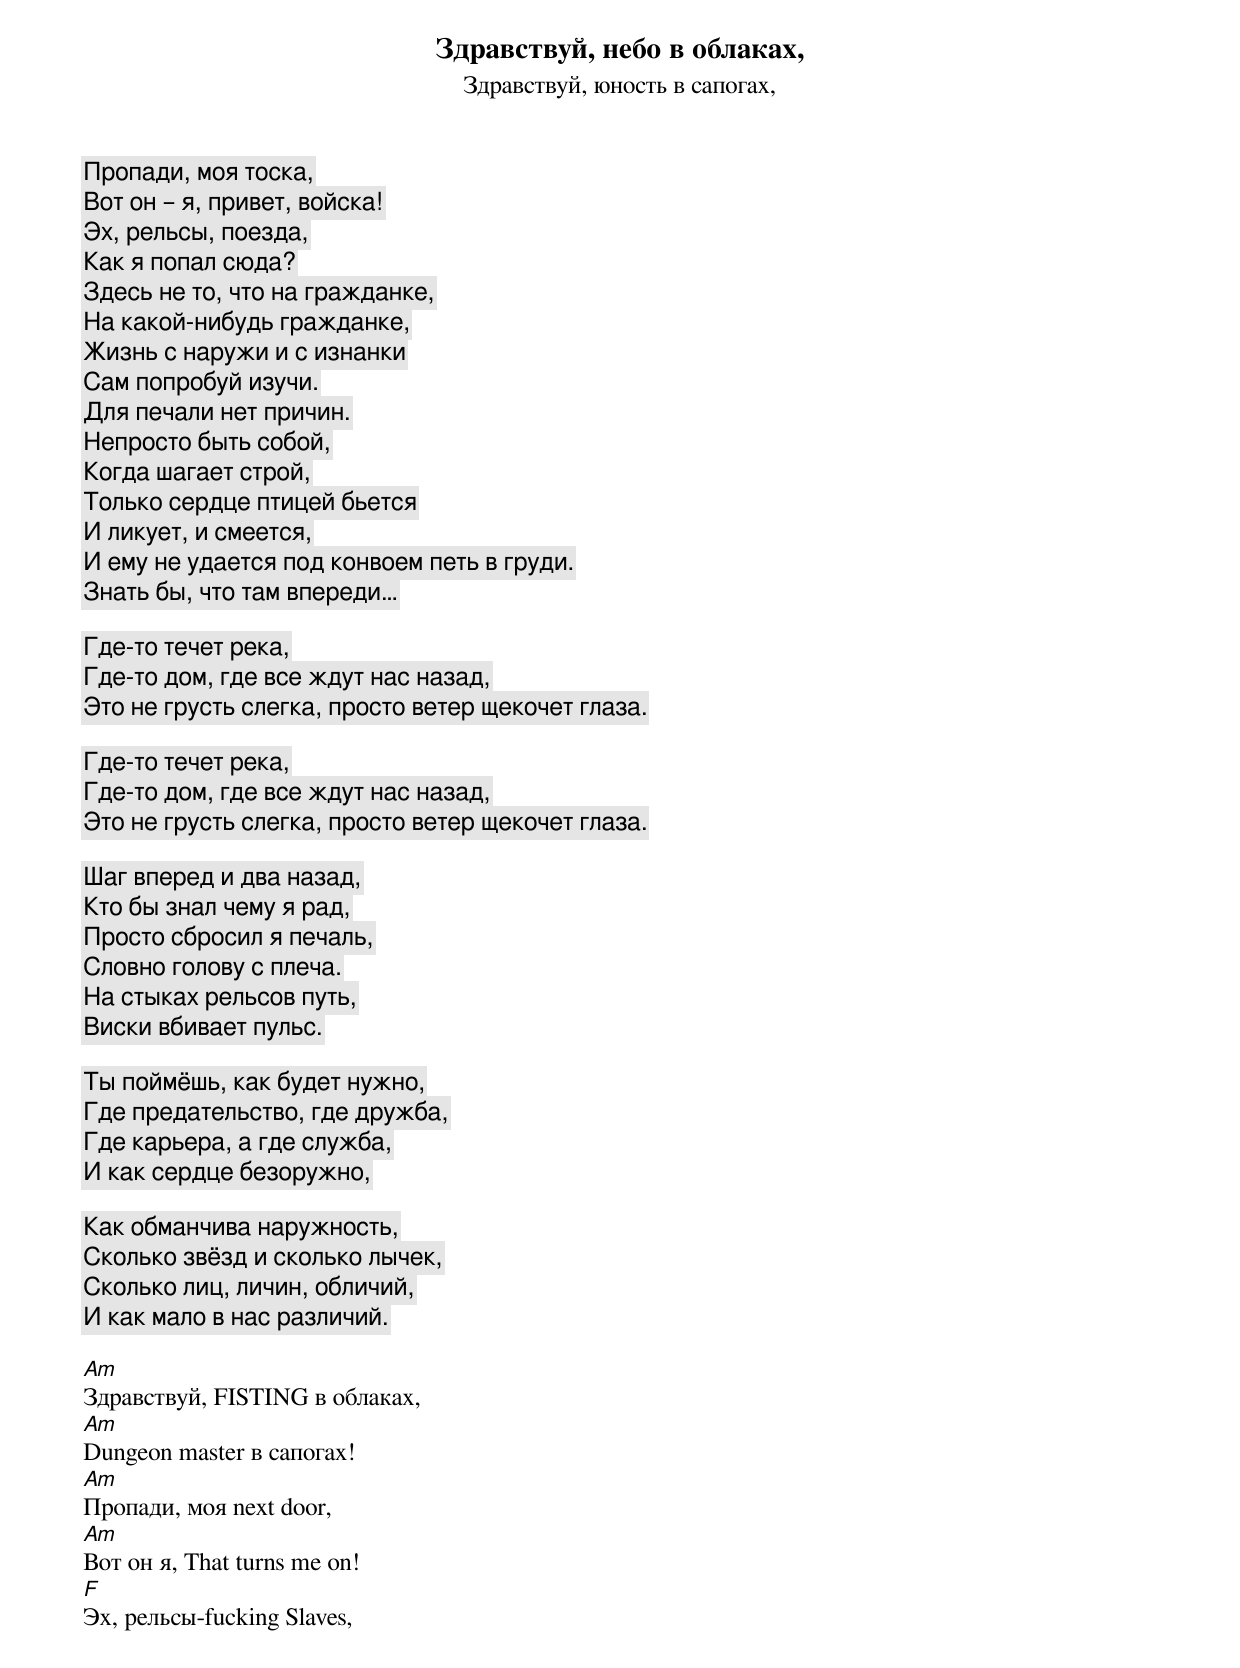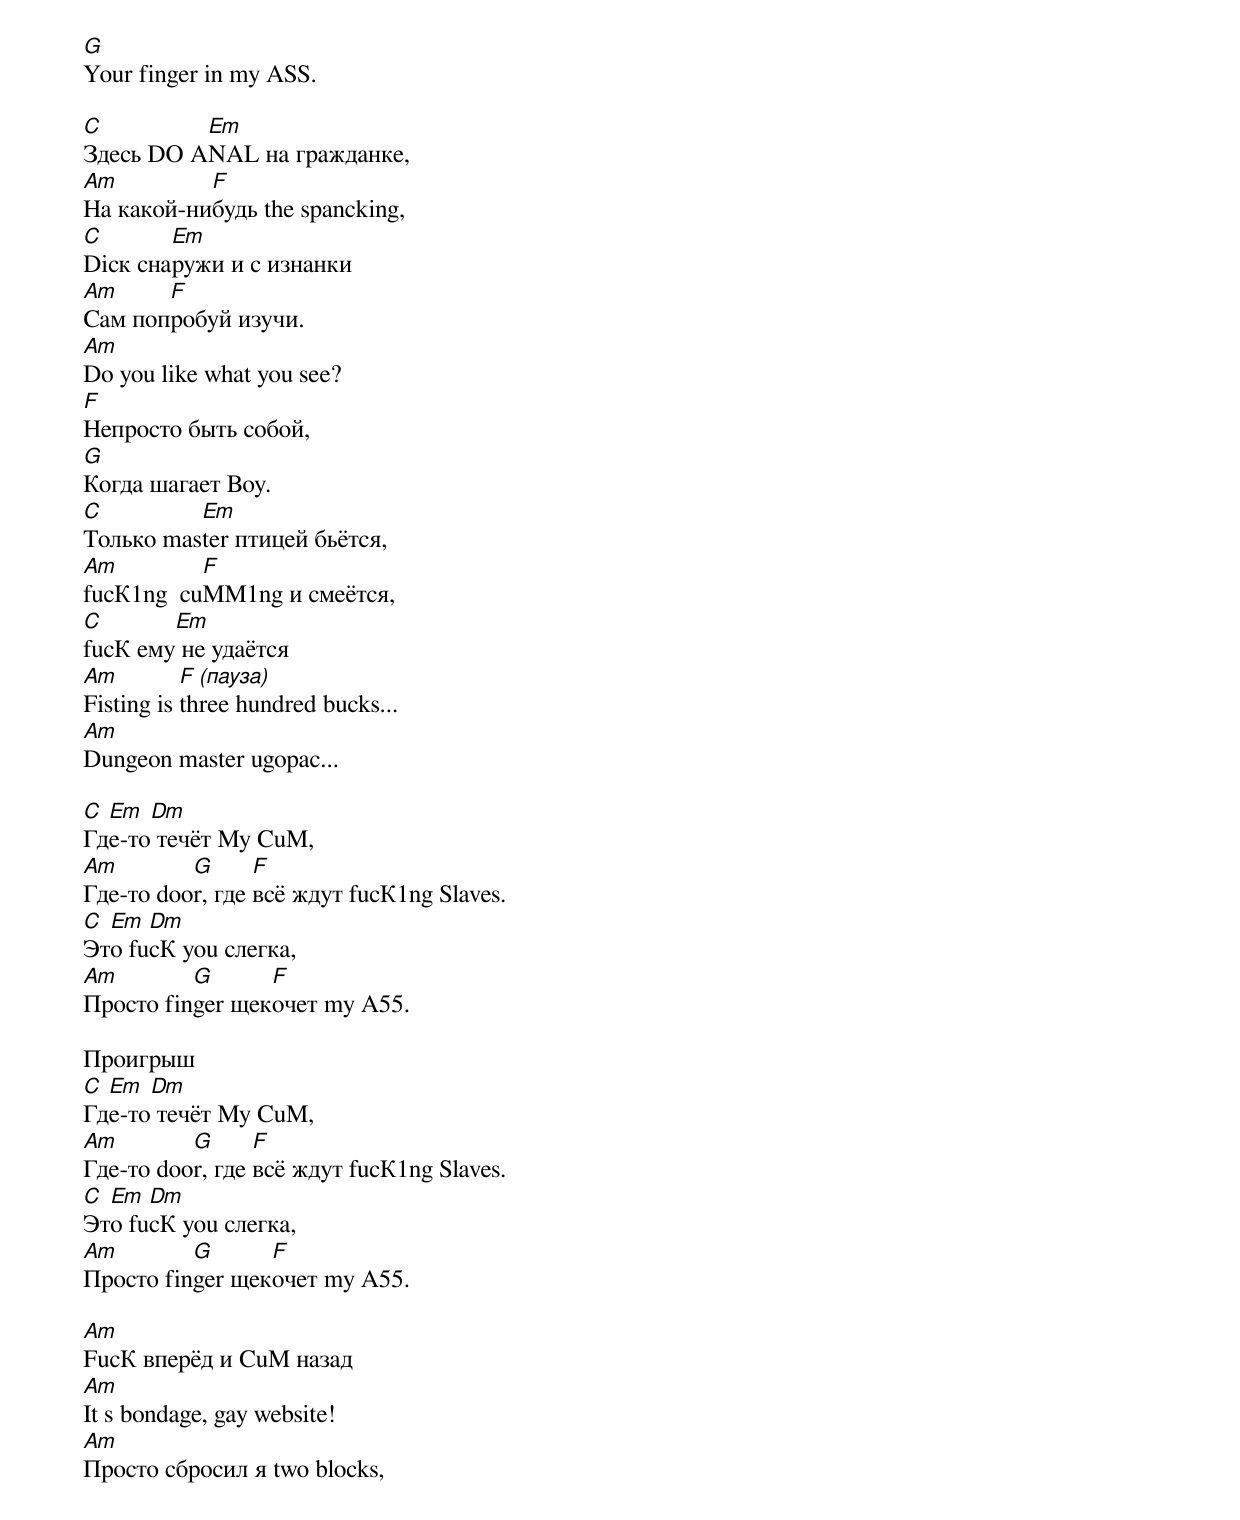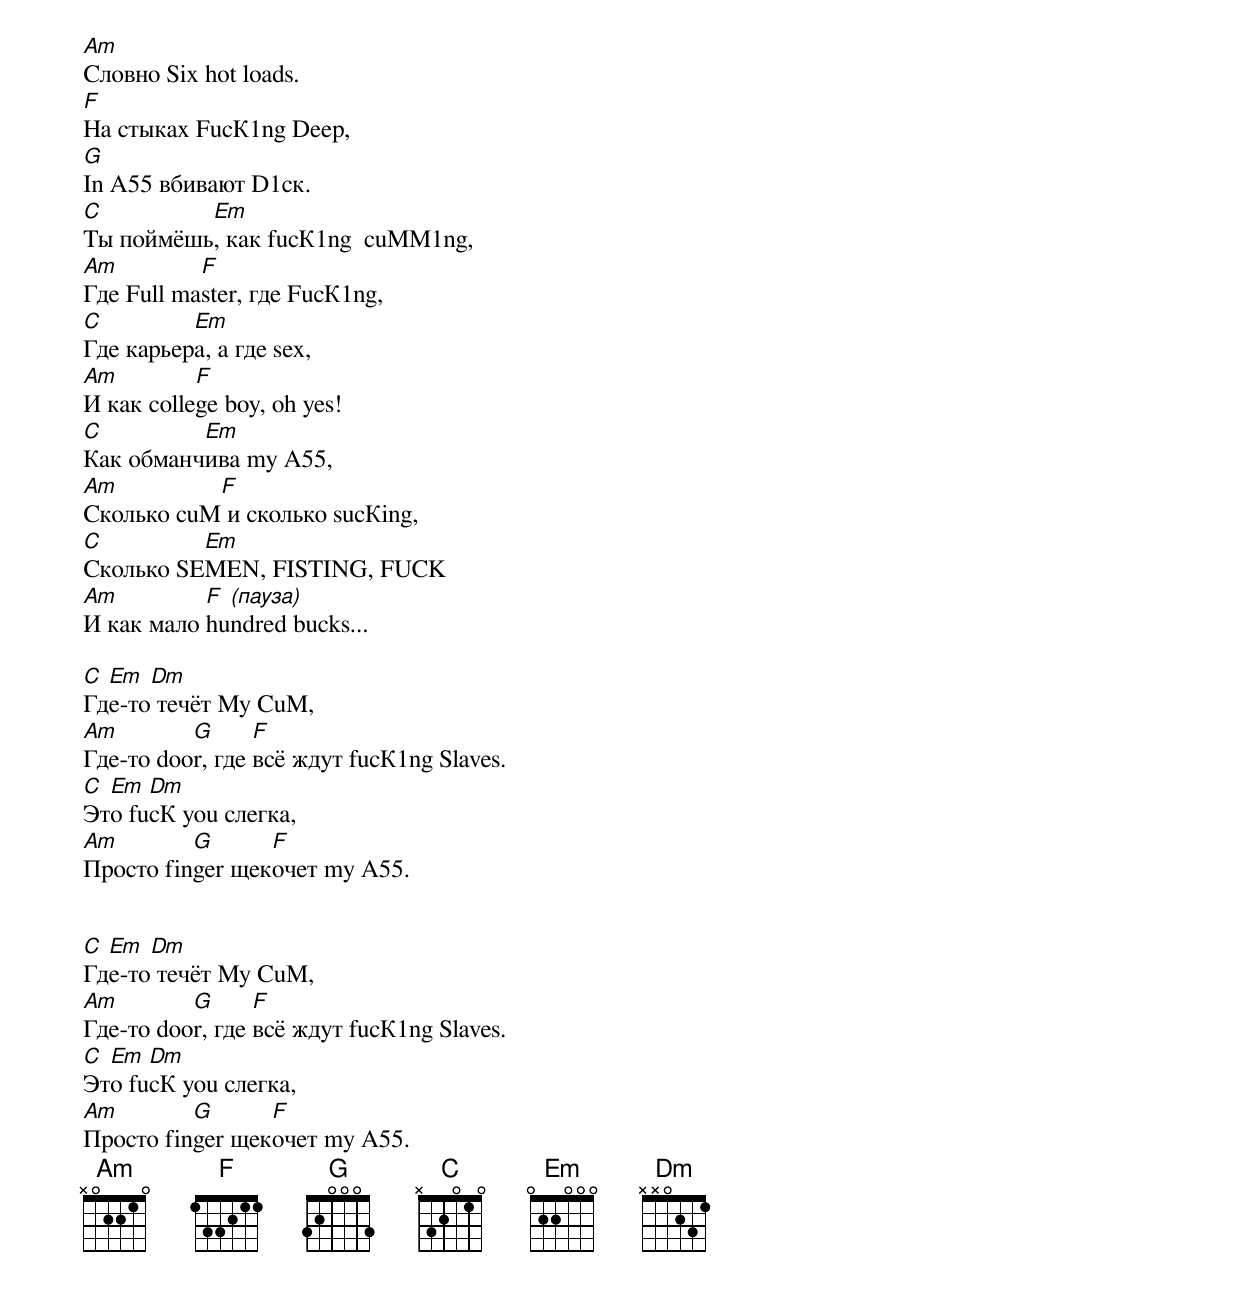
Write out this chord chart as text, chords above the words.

Здравствуй, небо в облаках,
Здравствуй, юность в сапогах,
Пропади, моя тоска,
Вот он – я, привет, войска!
Эх, рельсы, поезда,
Как я попал сюда?
Здесь не то, что на гражданке,
На какой-нибудь гражданке,
Жизнь с наружи и с изнанки
Сам попробуй изучи.
Для печали нет причин.
Непросто быть собой,
Когда шагает строй,
Только сердце птицей бьется
И ликует, и смеется,
И ему не удается под конвоем петь в груди.
Знать бы, что там впереди…

Где-то течет река,
Где-то дом, где все ждут нас назад,
Это не грусть слегка, просто ветер щекочет глаза.

Где-то течет река,
Где-то дом, где все ждут нас назад,
Это не грусть слегка, просто ветер щекочет глаза.

Шаг вперед и два назад,
Кто бы знал чему я рад,
Просто сбросил я печаль,
Словно голову с плеча.
На стыках рельсов путь,
Виски вбивает пульс.

Ты поймёшь, как будет нужно,
Где предательство, где дружба,
Где карьера, а где служба,
И как сердце безоружно,

Как обманчива наружность,
Сколько звёзд и сколько лычек,
Сколько лиц, личин, обличий,
И как мало в нас различий.

Am
Здравствуй, FISTING в облаках,
Am
Dungeon master в сапогах!
Am
Пропади, моя next door,
Am
Вот он я, That turns me on!
F
Эх, рельсы-fucking Slaves,
G
Your finger in my АSS.

C         Em
Здесь DO ANAL на гражданке,
Am         F
На какой-нибудь the spancking,
C       Em
Diск снаружи и с изнанки
Am     F
Сам попробуй изучи.
Am
Do you like what you see?
F
Непросто быть собой,
G
Когда шагает Boy.
C         Em
Только master птицей бьётся,
Am         F
fuсК1ng  сuММ1ng и смеётся,
C       Em
fuсК ему не удаётся
Am         F (пауза)
Fisting is three hundred bucks...
Am
Dungeon master ugopac...

C Em  Dm
Где-то течёт My СuМ,
Am        G      F
Где-то door, где всё ждут fuсК1ng Slaves.
C Em  Dm
Это fuсК you слегка,
Am        G      F
Просто finger щекочет my А55.

Проигрыш
C Em  Dm
Где-то течёт My СuМ,
Am        G      F
Где-то door, где всё ждут fuсК1ng Slaves.
C Em  Dm
Это fuсК you слегка,
Am        G      F
Просто finger щекочет my А55.

Am
FuсК вперёд и СuМ назад
Am
It s bondage, gay website!
Am
Просто сбросил я two blocks,
Am
Словно Six hot lоаds.
F
На стыках FuсК1ng Deep,
G
In А55 вбивают D1ск.
C         Em
Ты поймёшь, как fuсК1ng  сuММ1ng,
Am         F
Где Full master, где FuсК1ng,
C         Em
Где карьера, а где sех,
Am         F
И как college boy, oh yes!
C         Em
Как обманчива my А55,
Am         F
Сколько сuМ и сколько suсКing,
C         Em
Сколько SEMEN, FISTING, FUCK
Am         F (пауза)
И как мало hundred bucks...

C Em  Dm
Где-то течёт My СuМ,
Am        G      F
Где-то door, где всё ждут fuсК1ng Slaves.
C Em  Dm
Это fuсК you слегка,
Am        G      F
Просто finger щекочет my А55.


C Em  Dm
Где-то течёт My СuМ,
Am        G      F
Где-то door, где всё ждут fuсК1ng Slaves.
C Em  Dm
Это fuсК you слегка,
Am        G      F
Просто finger щекочет my А55.
